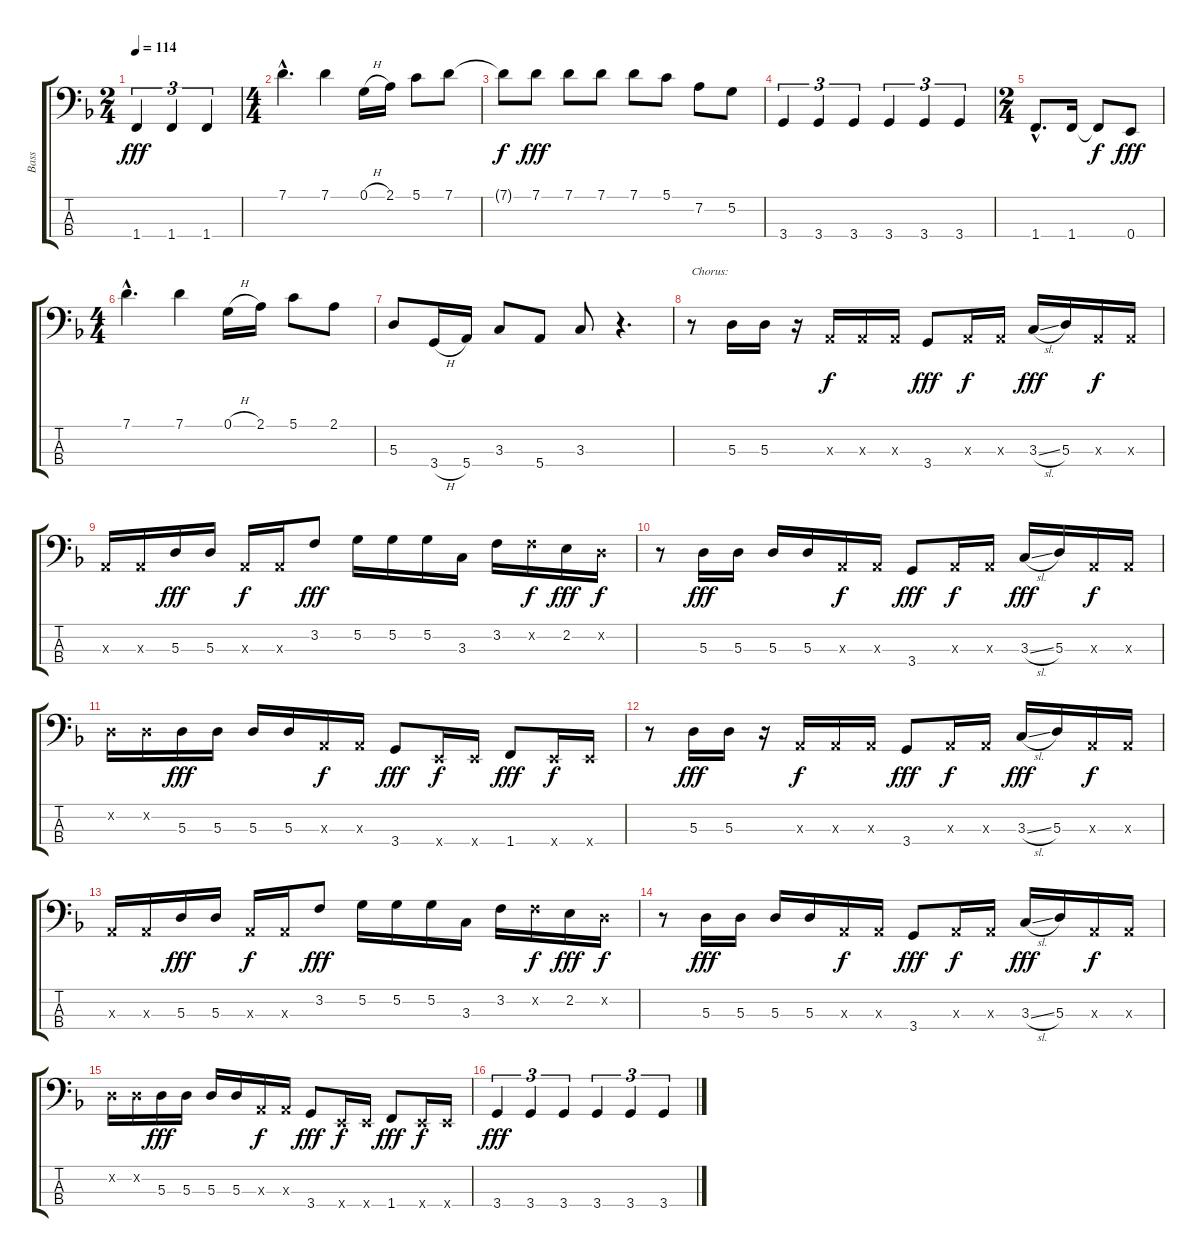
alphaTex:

\track ("Bass" "Bass") {instrument electricbasspick}
\staff {score tabs}
\tuning (G2 D2 A1 E1) {hide}
\ts (2 4)
\tempo 114
\clef f4
\ks dminor
1.4.4{tu (3 2) dy fff} 1.4.4{tu (3 2)} 1.4.4{tu (3 2)} |
\ts (4 4)
7.1{hac}.4{d} 7.1.4 0.1{h}.16 2.1.16 5.1.8 7.1.8 |
7.1{t}.8{dy f} 7.1.8{dy fff} 7.1.8 7.1.8 7.1.8 5.1.8 7.2.8 5.2.8 |
3.4.4{tu (3 2)} 3.4.4{tu (3 2)} 3.4.4{tu (3 2)} 3.4.4{tu (3 2)} 3.4.4{tu (3 2)} 3.4.4{tu (3 2)} |
\ts (2 4)
1.4{hac}.8{d} 1.4.16 1.4{t}.8{dy f} 0.4.8{dy fff} |
\ts (4 4)
7.1{hac}.4{d} 7.1.4 0.1{h}.16 2.1.16 5.1.8 2.1.8 |
5.3.8 3.4{h}.16 5.4.16 3.3.8 5.4.8 3.3.8 r.4{d} |
r.8{txt "Chorus:"} 5.3.16 5.3.16 r.16 0.3{x}.16{dy f} 0.3{x}.16 0.3{x}.16 3.4.8{dy fff} 0.3{x}.16{dy f} 0.3{x}.16 3.3{sl}.16{dy fff} 5.3.16 0.3{x}.16{dy f} 0.3{x}.16 |
0.3{x}.16 0.3{x}.16 5.3.16{dy fff} 5.3.16 0.3{x}.16{dy f} 0.3{x}.16 3.2.8{dy fff} 5.2.16 5.2.16 5.2.16 3.3.16 3.2.16 3.2{x}.16{dy f} 2.2.16{dy fff} 0.2{x}.16{dy f} |
r.8 5.3.16{dy fff} 5.3.16 5.3.16 5.3.16 0.3{x}.16{dy f} 0.3{x}.16 3.4.8{dy fff} 0.3{x}.16{dy f} 0.3{x}.16 3.3{sl}.16{dy fff} 5.3.16 0.3{x}.16{dy f} 0.3{x}.16 |
0.2{x}.16 0.2{x}.16 5.3.16{dy fff} 5.3.16 5.3.16 5.3.16 0.3{x}.16{dy f} 0.3{x}.16 3.4.8{dy fff} 0.4{x}.16{dy f} 0.4{x}.16 1.4.8{dy fff} 0.4{x}.16{dy f} 0.4{x}.16 |
r.8 5.3.16{dy fff} 5.3.16 r.16 0.3{x}.16{dy f} 0.3{x}.16 0.3{x}.16 3.4.8{dy fff} 0.3{x}.16{dy f} 0.3{x}.16 3.3{sl}.16{dy fff} 5.3.16 0.3{x}.16{dy f} 0.3{x}.16 |
0.3{x}.16 0.3{x}.16 5.3.16{dy fff} 5.3.16 0.3{x}.16{dy f} 0.3{x}.16 3.2.8{dy fff} 5.2.16 5.2.16 5.2.16 3.3.16 3.2.16 3.2{x}.16{dy f} 2.2.16{dy fff} 0.2{x}.16{dy f} |
r.8 5.3.16{dy fff} 5.3.16 5.3.16 5.3.16 0.3{x}.16{dy f} 0.3{x}.16 3.4.8{dy fff} 0.3{x}.16{dy f} 0.3{x}.16 3.3{sl}.16{dy fff} 5.3.16 0.3{x}.16{dy f} 0.3{x}.16 |
0.2{x}.16 0.2{x}.16 5.3.16{dy fff} 5.3.16 5.3.16 5.3.16 0.3{x}.16{dy f} 0.3{x}.16 3.4.8{dy fff} 0.4{x}.16{dy f} 0.4{x}.16 1.4.8{dy fff} 0.4{x}.16{dy f} 0.4{x}.16 |
3.4.4{tu (3 2) dy fff} 3.4.4{tu (3 2)} 3.4.4{tu (3 2)} 3.4.4{tu (3 2)} 3.4.4{tu (3 2)} 3.4.4{tu (3 2)}
